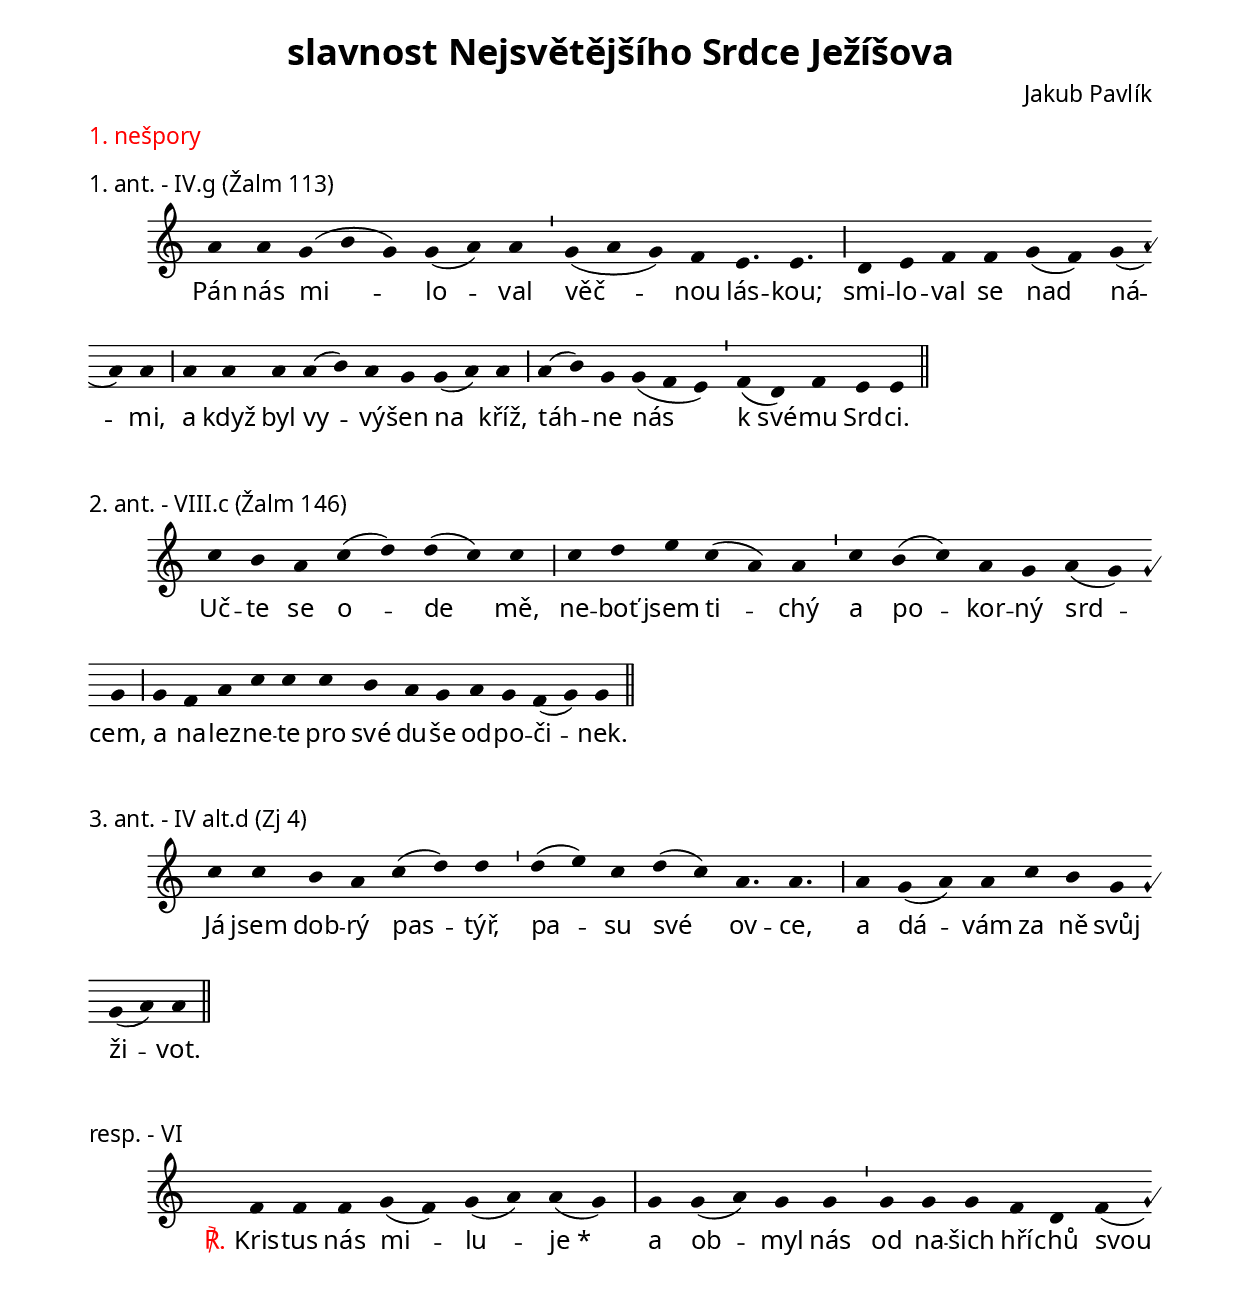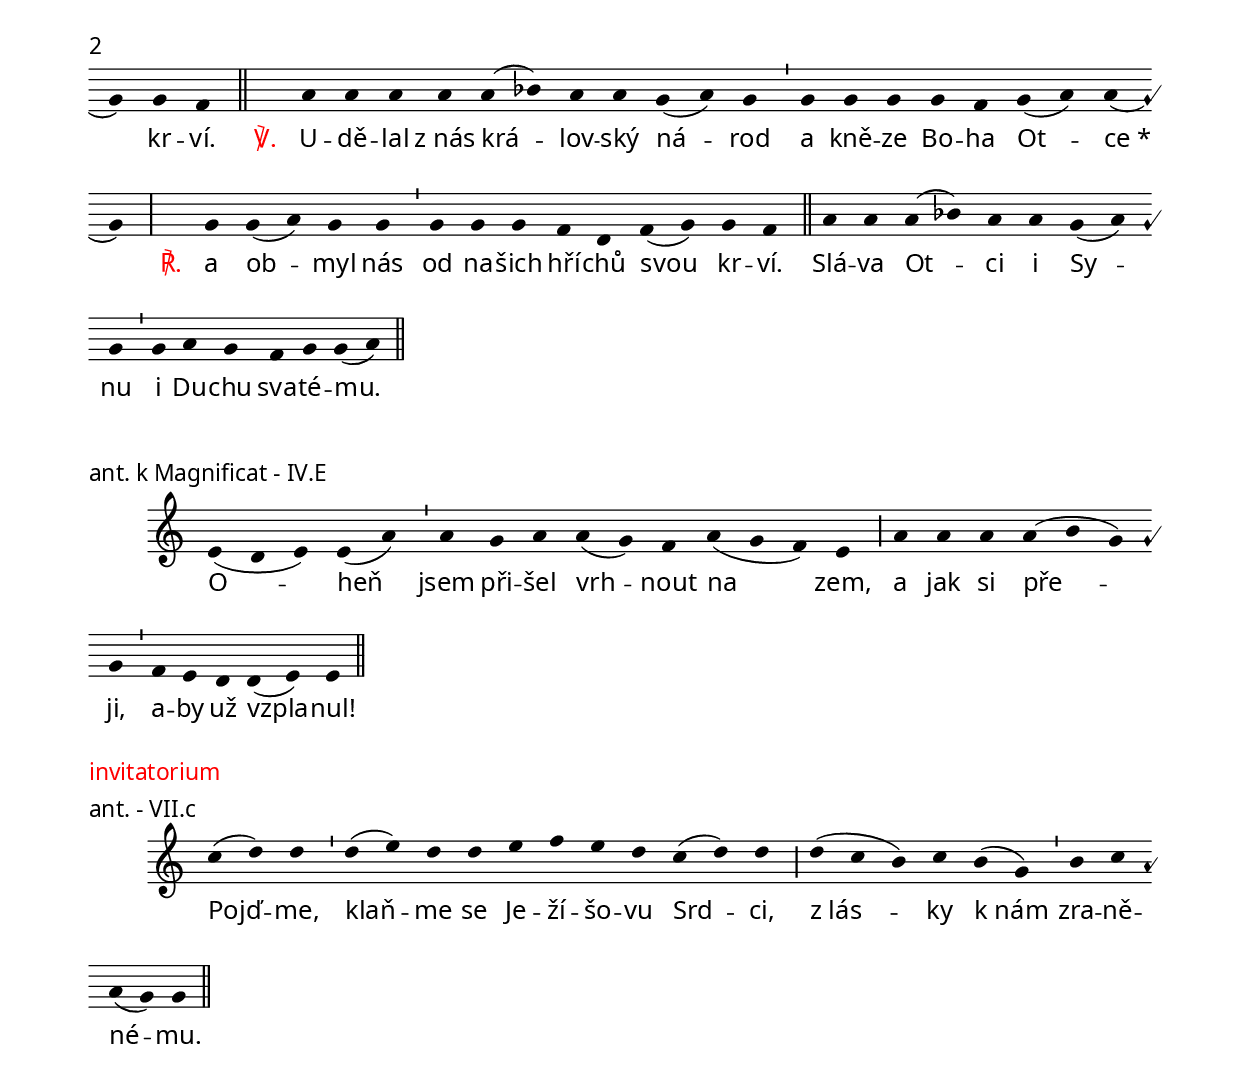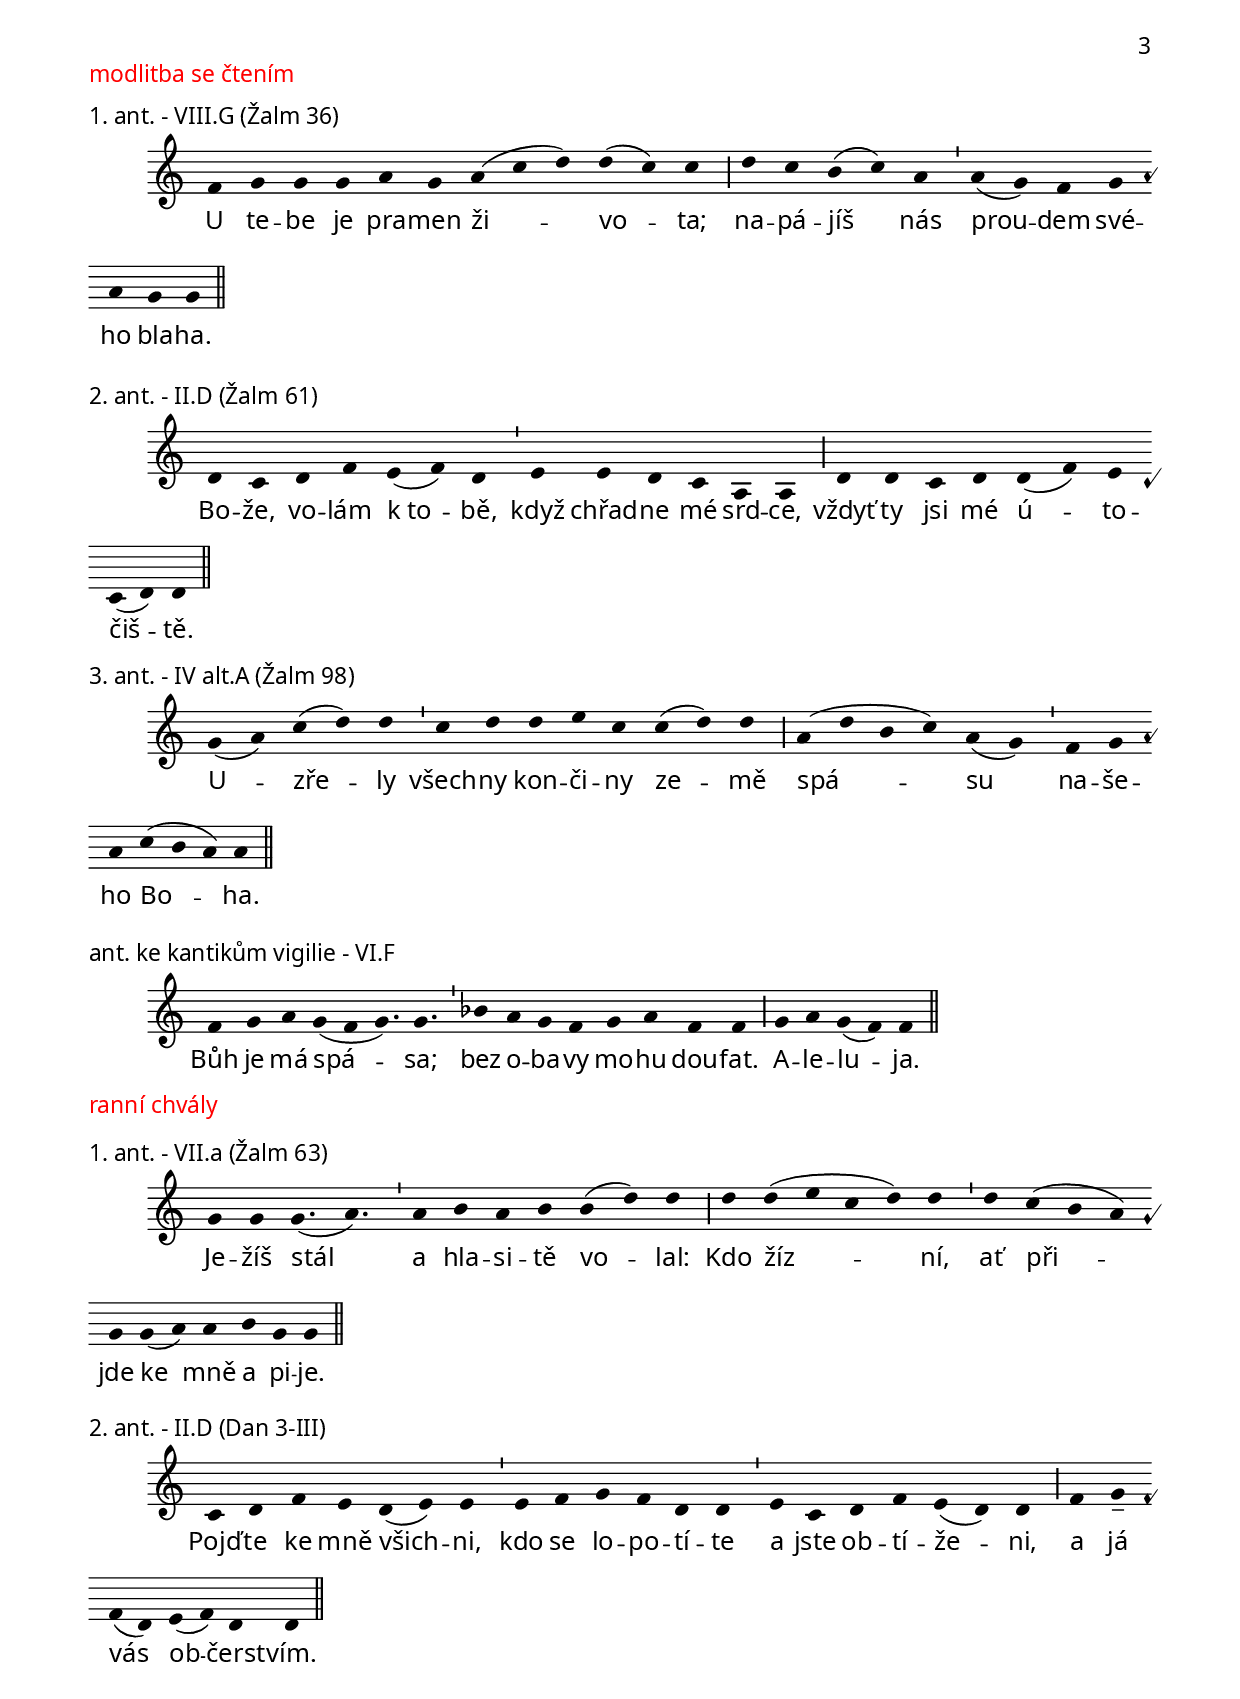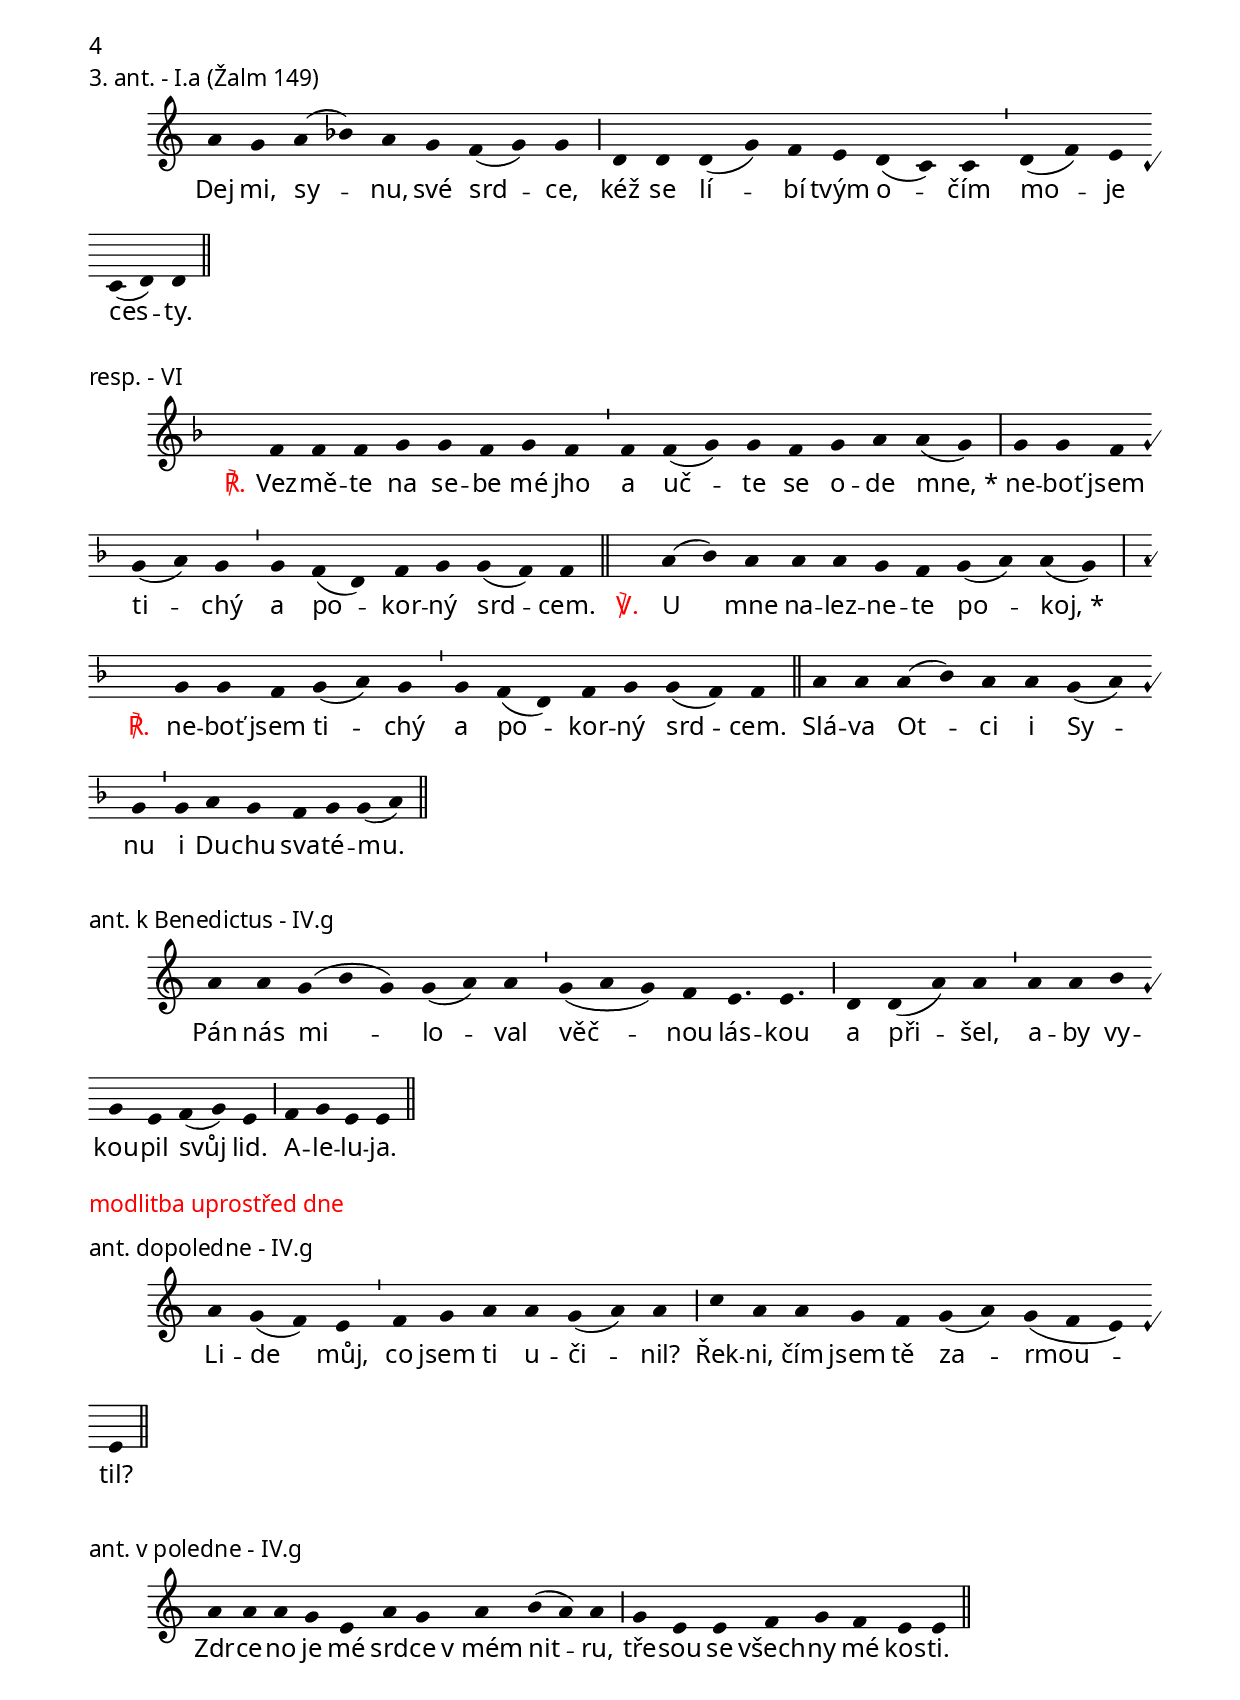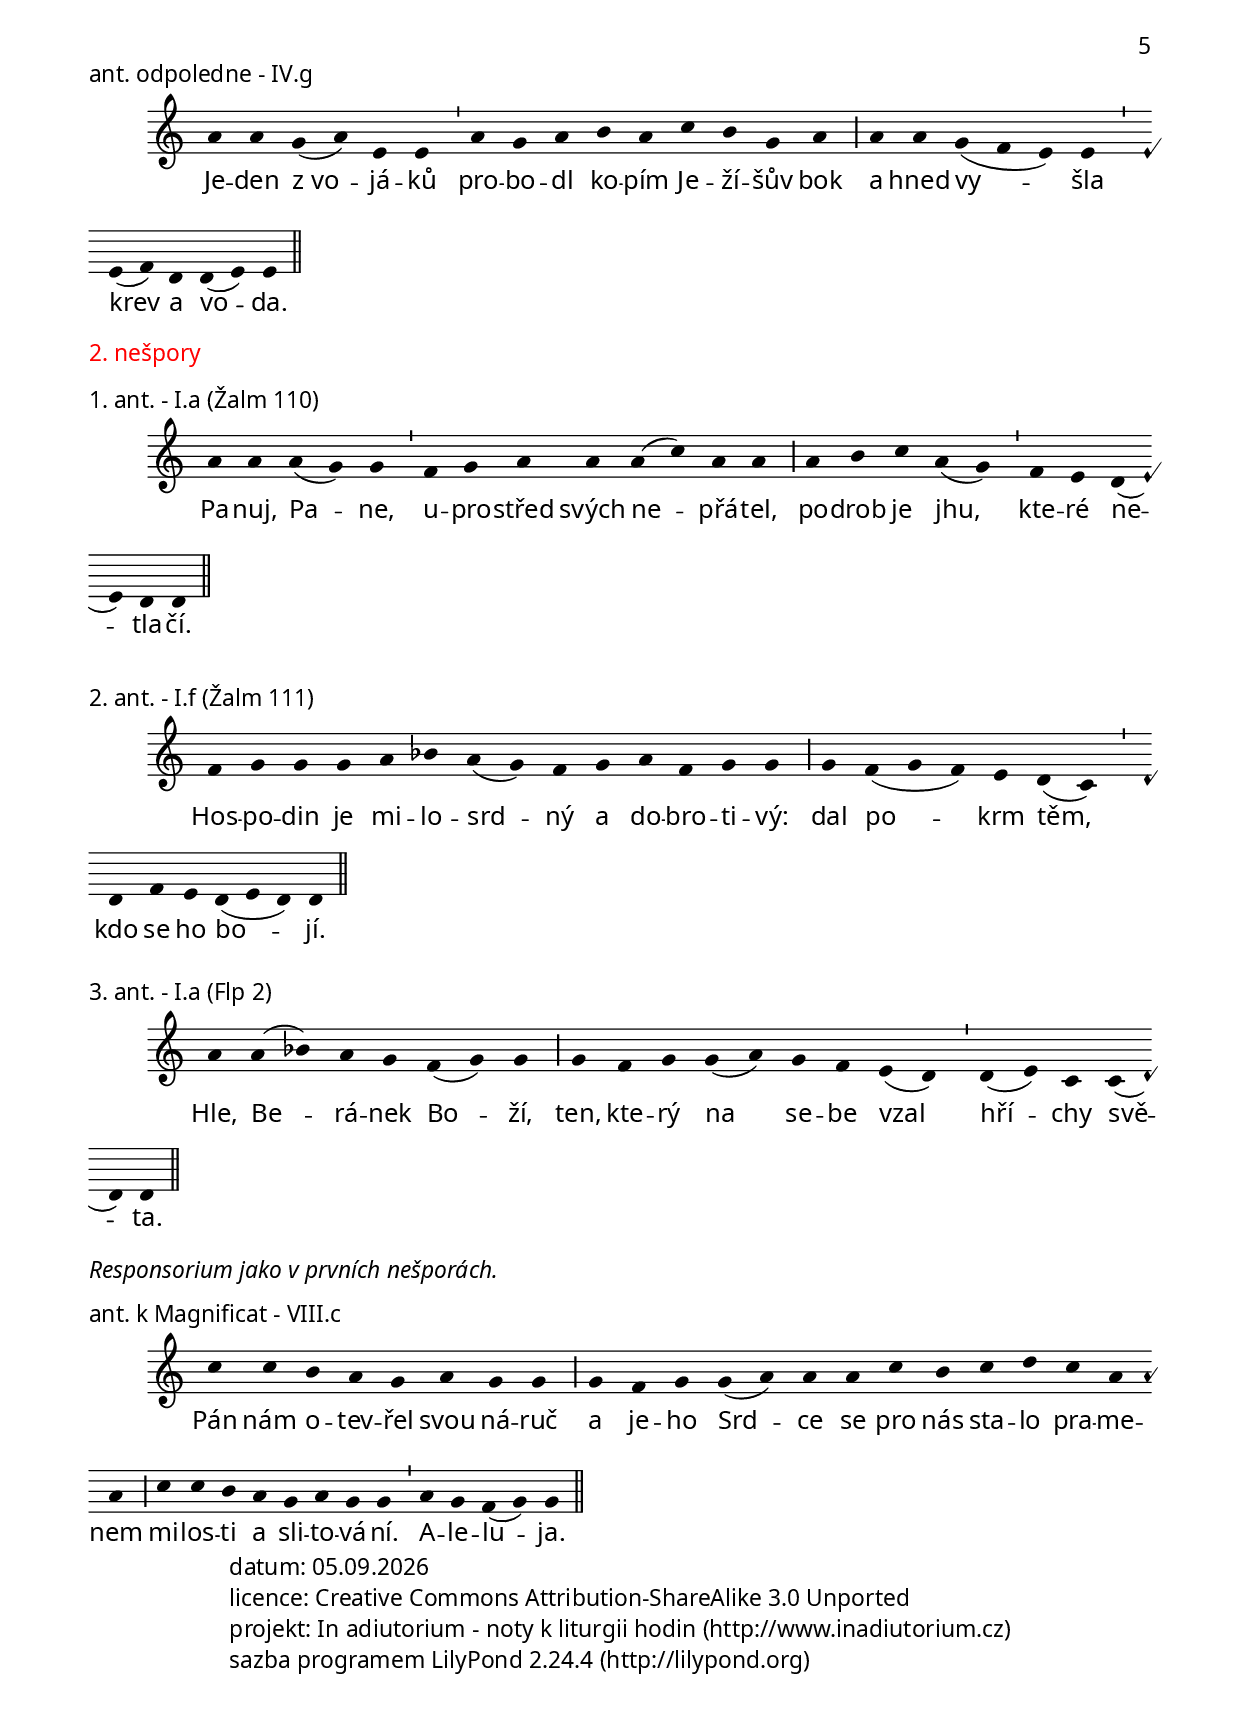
\version "2.14.2"

\header {
  title = "slavnost Nejsvětějšího Srdce Ježíšova"
  composer = "Jakub Pavlík"
}

\include "spolecne.ly"
\include "dilyresponsorii.ly"

\markup {\nadpisHodinka {"1. nešpory"}}

\score {
  \relative c'' {
    \choralniRezim
    a4 a g( b g) g( a) a \barMin g( a g) f e4. e \barMaior
    d4 e f f g( f) g( a) a \barMaior
    a a a a( b) a g g( a) a \barMaior
    a( b) g g( f e) \barMin f( d) f e e \barFinalis
  }
  \addlyrics {
    Pán nás mi -- lo -- val věč -- nou lás -- kou;
    smi -- lo -- val se nad ná -- mi,
    a když byl vy -- vý -- šen na kříž,
    táh -- ne nás k_své -- mu Srd -- ci.
  }
  \header {
    quid = "1. ant."
    modus = "IV"
    differentia = "g"
    psalmus = "Žalm 113"
    id = "1ne-a1"
    fial = "mezidobi_nejsvsrdce.ly#rch-aben?zacatek"
    piece = \markup {\sestavTitulek}
  }
}

\score {
  \relative c'' {
    \choralniRezim
    c4 b a c( d) d( c) c \barMaior
    c d e c( a) a \barMin c b( c) a g a( g) g \barMaior
    g f a c c c b a g a g f( g) g \barFinalis
  }
  \addlyrics {
    Uč -- te se o -- de mě,
    ne -- boť jsem ti -- chý a po -- kor -- ný srd -- cem,
    a na -- lez -- ne -- te pro své du -- še od -- po -- či -- nek.
  }
  \header {
    quid = "2. ant."
    modus = "VIII"
    differentia = "c"
    psalmus = "Žalm 146"
    id = "1ne-a2"
    piece = \markup {\sestavTitulek}
  }
}

\score {
  \relative c'' {
    \choralniRezim
    c4 c b a c( d) d \barMin
    d( e) c d( c) a4. a \barMaior
    a4 g( a) a c b g g( a) a \barFinalis
  }
  \addlyrics {
    Já jsem dob -- rý pas -- týř,
    pa -- su své ov -- ce,
    a dá -- vám za ně svůj ži -- vot.
  }
  \header {
    quid = "3. ant."
    modus = "IV alt"
    differentia = "d"
    psalmus = "Zj 4"
    id = "1ne-a3"
    fial = "pust_svatytyden.ly#po?zacatek"
    fons = "první část a motiv třetí části: Svatý týden, modlitba uprostřed dne, ant. v poledne"
    piece = \markup {\sestavTitulek}
  }
}

\score {
  \relative c' {
    \choralniRezim

    % R
    \neviditelna f
    f4 f f g( f) g( a) a( g) \barMax
    g g( a) g g \barMin g g g f d f( g) g f \barFinalis
    % V
    \neviditelna a
    a a a a a( bes) a a g( a) g \barMin g g g g f g( a) a( g) \barMax
    % R
    \neviditelna g
    g g( a) g g \barMin g g g f d f( g) g f \barFinalis
    % Slava
    \respVIdoxologie \barFinalis
  }
  \addlyrics {
    \Response Kris -- tus nás mi -- lu -- je_* a ob -- myl nás od na -- šich hří -- chů svou kr -- ví.
    \Verse U -- dě -- lal z_nás krá -- lov -- ský ná -- rod a kně -- ze Bo -- ha Ot -- ce_*
    \Response a ob -- myl nás od na -- šich hří -- chů svou kr -- ví.
    \textRespDoxologie
  }
  \header {
    quid = "resp."
    modus = "VI"
    fons = "responsoria ze žaltáře, pátek 1. týdne, nešp."
    fial = "responsoria.ly#1pa-ne"
    id = "1ne-resp"
    piece = \markup\sestavTitulekResp
  }
}

\score {
  \relative c' {
    \choralniRezim
    e4( d e) e( a) \barMin a g a a( g) f a( g f) e \barMaior
    a4 a a a( b g) g \barMin f e d d( e) e \barFinalis
  }
  \addlyrics {
    O -- heň jsem při -- šel vrh -- nout na zem,
    a jak si pře -- ji, a -- by už vzpla -- nul!
  }
  \header {
    quid = "ant. k Magnificat"
    modus = "IV"
    differentia = "E"
    psalmus = ""
    id = "1ne-amag"
    piece = \markup {\sestavTitulekBezZalmu}
  }
}

\markup {\nadpisHodinka {"invitatorium"}}

\score {
  \relative c'' {
    \choralniRezim
    c4( d) d \barMin d( e) d d e f e d c( d) d \barMaior
    d( c b) c b( g) \barMin b c a( g) g \barFinalis
  }
  \addlyrics {
    Pojď -- me,
    klaň -- me se Je -- ží -- šo -- vu Srd -- ci,
    z_lás -- ky k_nám zra -- ně -- né -- mu.
  }
  \header {
    quid = "ant."
    modus = "VII"
    differentia = "c"
    psalmus = ""
    id = "invit"
    piece = \markup {\sestavTitulekBezZalmu}
  }
}

\pageBreak % ZLOM

\markup {\nadpisHodinka {"modlitba se čtením"}}

\score {
  \relative c' {
    \choralniRezim
    f4 g g g a g a( c d) d( c) c \barMaior
    d c b( c) a \barMin
    a( g) f g a g g \barFinalis
  }
  \addlyrics {
    U te -- be je pra -- men ži -- vo -- ta;
    na -- pá -- jíš nás
    prou -- dem své -- ho bla -- ha.
  }
  \header {
    quid = "1. ant."
    modus = "VIII"
    differentia = "G"
    psalmus = "Žalm 36"
    id = "mc-a1"
    piece = \markup {\sestavTitulek}
  }
}

\score {
  \relative c' {
    \choralniRezim
    d4 c d f e( f) d \barMin
    e e d c a a \barMaior
    d d c d d( f) e c( d) d \barFinalis
  }
  \addlyrics {
    Bo -- že, vo -- lám k_to -- bě,
    když chřad -- ne mé srd -- ce,
    vždyť ty jsi mé ú -- to -- čiš -- tě.
  }
  \header {
    quid = "2. ant."
    modus = "II"
    differentia = "D"
    psalmus = "Žalm 61"
    id = "mc-a2"
    piece = \markup {\sestavTitulek}
  }
}

\score {
  \relative c'' {
    \choralniRezim
    g4( a) c( d) d \barMin c d d e c c( d) d \barMaior
    a( d b c) a( g) \barMin f g a c( b a) a \barFinalis
  }
  \addlyrics {
    U -- zře -- ly všech -- ny kon -- či -- ny ze -- mě
    spá -- su na -- še -- ho Bo -- ha.
  }
  \header {
    quid = "3. ant."
    modus = "IV alt"
    differentia = "A"
    psalmus = "Žalm 98"
    id = "mc-a3"
    piece = \markup {\sestavTitulek}
  }
}

\score {
  \relative c' {
    \choralniRezim
    f4 g a g( f g4.) g \barMin
    bes4 a g f g a f f \barMaior
    g a g( f) f \barFinalis
  }
  \addlyrics {
    Bůh je má spá -- sa;
    bez o -- ba -- vy mo -- hu dou -- fat.
    A -- le -- lu -- ja.
  }
  \header {
    quid = "ant. ke kantikům vigilie"
    modus = "VI"
    differentia = "F"
    psalmus = ""
    id = "mc-avig"
    piece = \markup {\sestavTitulekBezZalmu}
  }
}

\markup {\nadpisHodinka {"ranní chvály"}}

\score {
  \relative c'' {
    \choralniRezim
    g4 g g4.( a) \barMin a4 b a b b( d) d \barMaior
    d4 d( e c d) d \barMin d c( b a) g g( a) a b g g \barFinalis
  }
  \addlyrics {
    Je -- žíš stál a hla -- si -- tě vo -- lal:
    Kdo žíz -- ní, ať při -- jde ke mně a pi -- je.
  }
  \header {
    quid = "1. ant."
    modus = "VII"
    differentia = "a"
    psalmus = "Žalm 63"
    id = "rch-a1"
    piece = \markup {\sestavTitulek}
  }
}

\score {
  \relative c' {
    \choralniRezim
    c d f e d( e) e \barMin
    e f g f d d \barMin e c d f e( d) d \barMaior
    f g-- f4( d) e( f) d d \barFinalis
  }
  \addlyrics {
    Pojď -- te ke mně všich -- ni,
    kdo se lo -- po -- tí -- te a jste ob -- tí -- že -- ni,
    a já vás ob -- čerst -- vím.
  }
  \header {
    quid = "2. ant."
    modus = "II"
    differentia = "D"
    psalmus = "Dan 3-III"
    id = "rch-a2"
    piece = \markup {\sestavTitulek}
  }
}

\score {
  \relative c'' {
    \choralniRezim
    a4 g a( bes) a g f( g) g \barMaior
    d d d( g) f e d( c) c \barMin d( f) e c( d) d \barFinalis
  }
  \addlyrics {
    Dej mi, sy -- nu, své srd -- ce,
    kéž se lí -- bí tvým o -- čím mo -- je ces -- ty.
  }
  \header {
    quid = "3. ant."
    modus = "I"
    differentia = "a"
    psalmus = "Žalm 149"
    id = "rch-a3"
    piece = \markup {\sestavTitulek}
  }
}

\score {
  \relative c' {
    \choralniRezim
    \key f \major
    % R
    \neviditelna f
    f4 f f g g f g f \barMin
    f f( g) g f g a a( g) \barMax
    g g f g( a) g \barMin g f( d) f g g( f) f \barFinalis
    % V
    \neviditelna a
    a( bes) a a a g f g( a) a( g) \barMax
    % R
    \neviditelna a
    g g f g( a) g \barMin g f( d) f g g( f) f \barFinalis
    % Slava
    \respVIdoxologie \barFinalis
  }
  \addlyrics {
    \Response Vez -- mě -- te na se -- be mé jho
    a uč -- te se o -- de mne,_*
    ne -- boť jsem ti -- chý a po -- kor -- ný srd -- cem.
    \Verse U mne na -- lez -- ne -- te po -- koj,_*
    \Response ne -- boť jsem ti -- chý a po -- kor -- ný srd -- cem.
    \textRespDoxologie
  }
  \header {
    quid = "resp."
    modus = "VI"
    id = "rch-resp"
    piece = \markup {\sestavTitulekResp}
  }
}

\score {
  \relative c'' {
    \choralniRezim
    a4 a g( b g) g( a) a \barMin g( a g) f e4. e \barMaior
    d4 d( a') a \barMin a a b g e f( g) e \barMaior
    f g e e \barFinalis
  }
  \addlyrics {
    Pán nás mi -- lo -- val věč -- nou lás -- kou
    a při -- šel, a -- by vy -- kou -- pil svůj lid.
    A -- le -- lu -- ja.
  }
  \header {
    quid = "ant. k Benedictus"
    modus = "IV"
    differentia = "g"
    psalmus = ""
    id = "rch-aben"
    piece = \markup {\sestavTitulekBezZalmu}
  }
}

\markup {\nadpisHodinka {"modlitba uprostřed dne"}}

\score {
  \relative c'' {
    \choralniRezim
    a4 g( f) e \barMin
    f g a a g( a) a \barMaior
    c a a g f g( a) g( f e) e \barFinalis
  }
  \addlyrics {
    Li -- de můj,
    co jsem ti u -- či -- nil?
    Řek -- ni, čím jsem tě za -- rmou -- til?
  }
  \header {
    quid = "ant. dopoledne"
    modus = "IV"
    differentia = "g"
    psalmus = ""
    id = "up-tercie"
    piece = \markup {\sestavTitulekBezZalmu}
  }
}

\score {
  \relative c'' {
    \choralniRezim
    a4 a a g e a g a b( a) a \barMaior
    g e e f g f e e \barFinalis
  }
  \addlyrics {
    Zdr -- ce -- no je mé srd -- ce v_mém nit -- ru,
    tře -- sou se všech -- ny mé kos -- ti.
  }
  \header {
    quid = "ant. v poledne"
    modus = "IV"
    differentia = "g"
    psalmus = ""
    id = "up-sexta"
    piece = \markup {\sestavTitulekBezZalmu}
  }
}

\score {
  \relative c'' {
    \choralniRezim
    a4 a g( a) e e \barMin
    a g a b a c b g a \barMaior
    a a g( f e) e \barMin e( f) d d( e) e \barFinalis
  }
  \addlyrics {
    Je -- den z_vo -- já -- ků
    pro -- bo -- dl ko -- pím Je -- ží -- šův bok
    a hned vy -- šla krev a vo -- da.
  }
  \header {
    quid = "ant. odpoledne"
    modus = "IV"
    differentia = "g"
    psalmus = ""
    id = "up-nona"
    piece = \markup {\sestavTitulekBezZalmu}
  }
}

\markup {\nadpisHodinka {"2. nešpory"}}

\score {
  \relative c'' {
    \choralniRezim
    a4 a a( g) g \barMin f g a a a( c) a a \barMaior
    a b c a( g) \barMin f e d( e) d d \barFinalis
  }
  \addlyrics {
    Pa -- nuj, Pa -- ne, u -- pro -- střed svých ne -- přá -- tel,
    po -- drob je jhu, kte -- ré ne -- tla -- čí.
  }
  \header {
    quid = "1. ant."
    modus = "I"
    differentia = "a"
    psalmus = "Žalm 110"
    id = "2ne-a1"
    piece = \markup {\sestavTitulek}
  }
}

\score {
  \relative c' {
    \choralniRezim
    f g g g a4 bes a( g) f g a f g g \barMaior
    g f( g f) e d( c) \barMin d f e d( e d) d \barFinalis
  }
  \addlyrics {
    Hos -- po -- din je mi -- lo -- srd -- ný a do -- bro -- ti -- vý:
    dal po -- krm těm, kdo se ho bo -- jí.
  }
  \header {
    quid = "2. ant."
    modus = "I"
    differentia = "f"
    psalmus = "Žalm 111"
    fial = "mezidobi_telaakrvepane.ly#1ne-a1?zacatek&konec"
    id = "2ne-a2"
    piece = \markup {\sestavTitulek}
  }
}

\score {
  \relative c'' {
    \choralniRezim
    a4 a( bes) a g f( g) g \barMaior
    g f g g( a) g f e( d) \barMin d( e) c c( d) d \barFinalis
  }
  \addlyrics {
    Hle, Be -- rá -- nek Bo -- ží,
    ten, kte -- rý na se -- be vzal hří -- chy svě -- ta.
  }
  \header {
    quid = "3. ant."
    modus = "I"
    differentia = "a"
    psalmus = "Flp 2"
    id = "2ne-a3"
    piece = \markup {\sestavTitulek}
  }
}

\markup\italic{Responsorium jako v prvních nešporách.}

\score {
  \relative c'' {
    \choralniRezim
    c4 c b a g a g g \barMaior
    g f g g( a) a a c b c d c a a \barMaior
    c c b a g a g g \barMin
    a g f( g) g \barFinalis
  }
  \addlyrics {
    Pán nám o -- tev -- řel svou ná -- ruč
    a je -- ho Srd -- ce se pro nás sta -- lo pra -- me -- nem
    mi -- los -- ti a sli -- to -- vá -- ní.
    A -- le -- lu -- ja.
  }
  \header {
    quid = "ant. k Magnificat"
    modus = "VIII"
    differentia = "c"
    psalmus = ""
    id = "2ne-amag"
    piece = \markup {\sestavTitulekBezZalmu}
  }
}